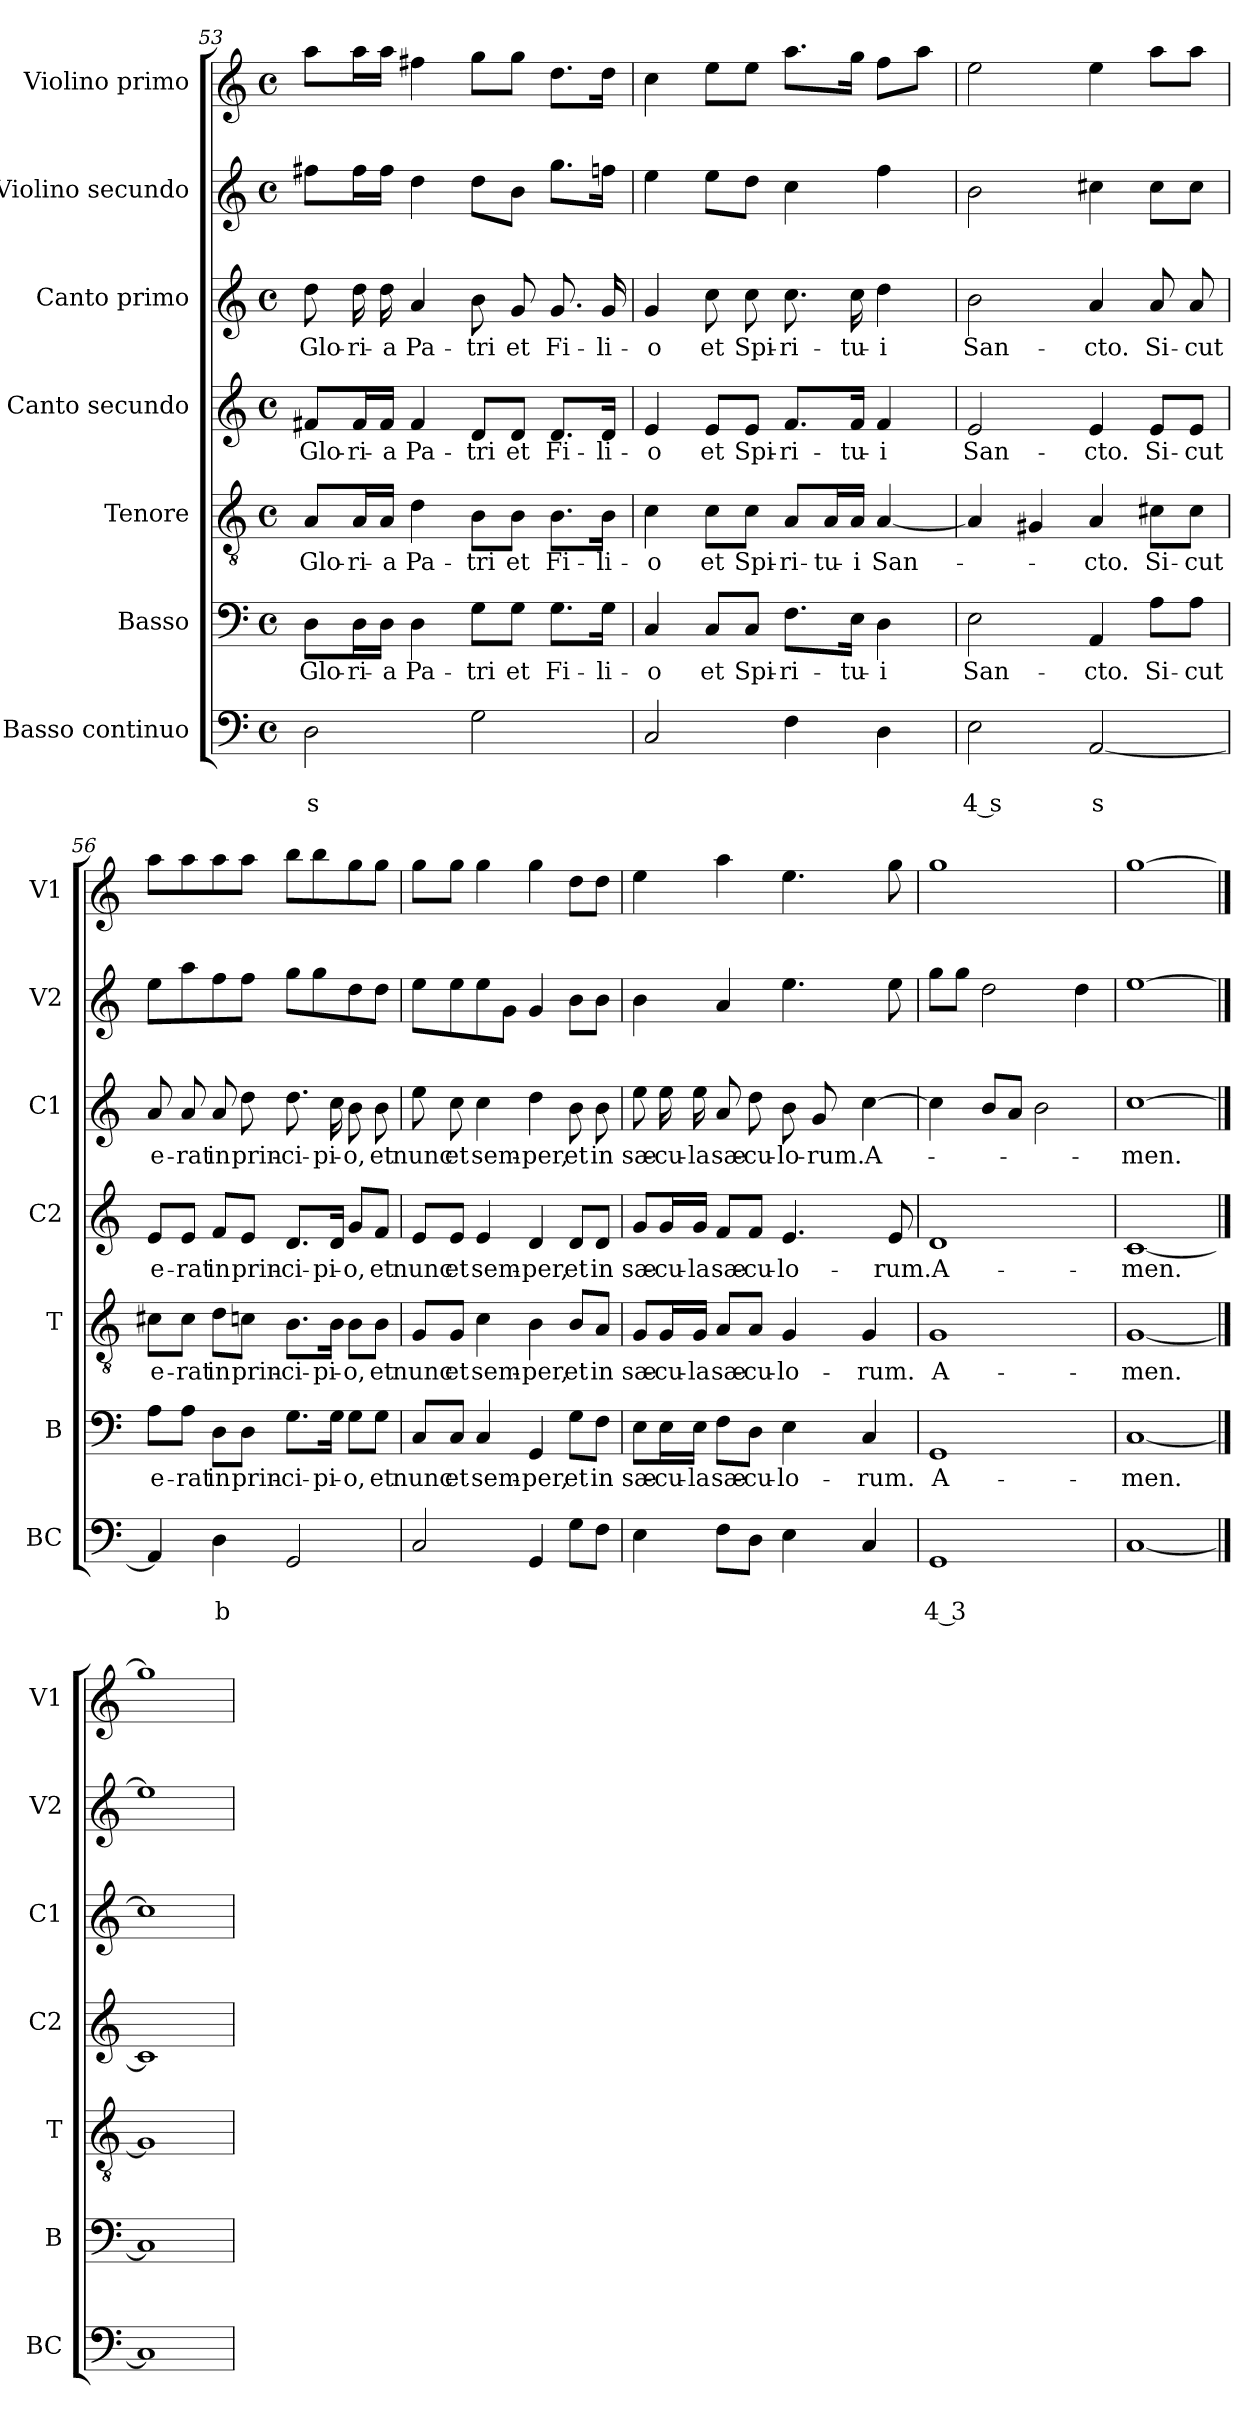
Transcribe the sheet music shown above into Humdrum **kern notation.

**kern	**text	**text	**kern	**text	**kern	**text	**kern	**text	**kern	**text	**kern	**kern
*part7	*part7	*part7	*part6	*part6	*part5	*part5	*part4	*part4	*part3	*part3	*part2	*part1
*staff7	*staff7	*staff7	*staff6	*staff6	*staff5	*staff5	*staff4	*staff4	*staff3	*staff3	*staff2	*staff1
*I"Basso continuo	*	*	*I"Basso	*	*I"Tenore	*	*I"Canto secundo	*	*I"Canto primo	*	*I"Violino secundo	*I"Violino primo
*I'BC	*	*	*I'B	*	*I'T	*	*I'C2	*	*I'C1	*	*I'V2	*I'V1
!!LO:PB:g=z
*clefF4	*	*	*clefF4	*	*clefGv2	*	*clefG2	*	*clefG2	*	*clefG2	*clefG2
*k[]	*	*	*k[]	*	*k[]	*	*k[]	*	*k[]	*	*k[]	*k[]
*C:	*	*	*C:	*	*C:	*	*C:	*	*C:	*	*C:	*C:
*M4/4	*	*	*M4/4	*	*M4/4	*	*M4/4	*	*M4/4	*	*M4/4	*M4/4
*met(c)	*	*	*met(c)	*	*met(c)	*	*met(c)	*	*met(c)	*	*met(c)	*met(c)
=53	=53	=53	=53	=53	=53	=53	=53	=53	=53	=53	=53	=53
!	!	!LO:LY:b	!	!LO:LY:b	!	!LO:LY:b	!	!LO:LY:b	!	!LO:LY:b	!	!
2D\	.	s	8D\L	Glo-	8A/L	Glo-	8f#X/L	Glo-	8dd\	Glo-	8ff#X\L	8aa\L
!	!	!	!	!LO:LY:b	!	!LO:LY:b	!	!LO:LY:b	!	!LO:LY:b	!	!
.	.	.	16D\L	-ri-	16A/L	-ri-	16f#/L	-ri-	16dd\	-ri-	16ff#\L	16aa\L
!	!	!	!	!LO:LY:b	!	!LO:LY:b	!	!LO:LY:b	!	!LO:LY:b	!	!
.	.	.	16D\JJ	-a	16A/JJ	-a	16f#/JJ	-a	16dd\	-a	16ff#\JJ	16aa\JJ
!	!	!	!	!LO:LY:b	!	!LO:LY:b	!	!LO:LY:b	!	!LO:LY:b	!	!
.	.	.	4D\	Pa-	4d\	Pa-	4f#/	Pa-	4a/	Pa-	4dd\	4ff#X\
!	!	!	!	!LO:LY:b	!	!LO:LY:b	!	!LO:LY:b	!	!LO:LY:b	!	!
2G\	.	.	8G\L	-tri	8B\L	-tri	8d/L	-tri	8b\	-tri	8dd\L	8gg\L
!	!	!	!	!LO:LY:b	!	!LO:LY:b	!	!LO:LY:b	!	!LO:LY:b	!	!
.	.	.	8G\J	et	8B\J	et	8d/J	et	8g/	et	8b\J	8gg\J
!	!	!	!	!LO:LY:b	!	!LO:LY:b	!	!LO:LY:b	!	!LO:LY:b	!	!
.	.	.	8.G\L	Fi-	8.B\L	Fi-	8.d/L	Fi-	8.g/	Fi-	8.gg\L	8.dd\L
!	!	!	!	!LO:LY:b	!	!LO:LY:b	!	!LO:LY:b	!	!LO:LY:b	!	!
.	.	.	16G\Jk	-li-	16B\Jk	-li-	16d/Jk	-li-	16g/	-li-	16ffn\Jk	16dd\Jk
=54	=54	=54	=54	=54	=54	=54	=54	=54	=54	=54	=54	=54
!	!	!	!	!LO:LY:b	!	!LO:LY:b	!	!LO:LY:b	!	!LO:LY:b	!	!
2C/	.	.	4C/	-o	4c\	-o	4e/	-o	4g/	-o	4ee\	4cc\
!	!	!	!	!LO:LY:b	!	!LO:LY:b	!	!LO:LY:b	!	!LO:LY:b	!	!
.	.	.	8C/L	et	8c\L	et	8e/L	et	8cc\	et	8ee\L	8ee\L
!	!	!	!	!LO:LY:b	!	!LO:LY:b	!	!LO:LY:b	!	!LO:LY:b	!	!
.	.	.	8C/J	Spi-	8c\J	Spi-	8e/J	Spi-	8cc\	Spi-	8dd\J	8ee\J
!	!	!	!	!LO:LY:b	!	!LO:LY:b	!	!LO:LY:b	!	!LO:LY:b	!	!
4F\	.	.	8.F\L	-ri-	8A/L	-ri-	8.f/L	-ri-	8.cc\	-ri-	4cc\	8.aa\L
!	!	!	!	!	!	!LO:LY:b	!	!	!	!	!	!
.	.	.	.	.	16A/L	-tu-	.	.	.	.	.	.
!	!	!	!	!LO:LY:b	!	!LO:LY:b	!	!LO:LY:b	!	!LO:LY:b	!	!
.	.	.	16E\Jk	-tu-	16A/JJ	-i	16f/Jk	-tu-	16cc\	-tu-	.	16gg\Jk
!	!	!	!	!LO:LY:b	!	!LO:LY:b	!	!LO:LY:b	!	!LO:LY:b	!	!
4D\	.	.	4D\	-i	[4A/	San-	4f/	-i	4dd\	-i	4ff\	8ff\L
.	.	.	.	.	.	.	.	.	.	.	.	8aa\J
=55	=55	=55	=55	=55	=55	=55	=55	=55	=55	=55	=55	=55
!	!	!LO:LY:b	!	!LO:LY:b	!	!	!	!LO:LY:b	!	!LO:LY:b	!	!
2E\	.	4 s	2E\	San-	4A/]	.	2e/	San-	2b\	San-	2b\	2ee\
.	.	.	.	.	4G#X/	.	.	.	.	.	.	.
!	!	!LO:LY:b	!	!LO:LY:b	!	!LO:LY:b	!	!LO:LY:b	!	!LO:LY:b	!	!
[2AA/	.	s	4AA/	-cto.	4A/	-cto.	4e/	-cto.	4a/	-cto.	4cc#X\	4ee\
!	!	!	!	!LO:LY:b	!	!LO:LY:b	!	!LO:LY:b	!	!LO:LY:b	!	!
.	.	.	8A\L	Si-	8c#X\L	Si-	8e/L	Si-	8a/	Si-	8cc#\L	8aa\L
!	!	!	!	!LO:LY:b	!	!LO:LY:b	!	!LO:LY:b	!	!LO:LY:b	!	!
.	.	.	8A\J	-cut	8c#\J	-cut	8e/J	-cut	8a/	-cut	8cc#\J	8aa\J
=56	=56	=56	=56	=56	=56	=56	=56	=56	=56	=56	=56	=56
!	!	!	!	!LO:LY:b	!	!LO:LY:b	!	!LO:LY:b	!	!LO:LY:b	!	!
4AA/]	.	.	8A\L	e-	8c#X\L	e-	8e/L	e-	8a/	e-	8ee\L	8aa\L
!	!	!	!	!LO:LY:b	!	!LO:LY:b	!	!LO:LY:b	!	!LO:LY:b	!	!
.	.	.	8A\J	-rat	8c#\J	-rat	8e/J	-rat	8a/	-rat	8aa\	8aa\
!	!	!LO:LY:b	!	!LO:LY:b	!	!LO:LY:b	!	!LO:LY:b	!	!LO:LY:b	!	!
4D\	.	b	8D\L	in	8d\L	in	8f/L	in	8a/	in	8ff\	8aa\
!	!	!	!	!LO:LY:b	!	!LO:LY:b	!	!LO:LY:b	!	!LO:LY:b	!	!
.	.	.	8D\J	prin-	8cn\J	prin-	8e/J	prin-	8dd\	prin-	8ff\J	8aa\J
!	!	!	!	!LO:LY:b	!	!LO:LY:b	!	!LO:LY:b	!	!LO:LY:b	!	!
2GG/	.	.	8.G\L	-ci-	8.B\L	-ci-	8.d/L	-ci-	8.dd\	-ci-	8gg\L	8bb\L
.	.	.	.	.	.	.	.	.	.	.	8gg\	8bb\
!	!	!	!	!LO:LY:b	!	!LO:LY:b	!	!LO:LY:b	!	!LO:LY:b	!	!
.	.	.	16G\Jk	-pi-	16B\Jk	-pi-	16d/Jk	-pi-	16cc\	-pi-	.	.
!	!	!	!	!LO:LY:b	!	!LO:LY:b	!	!LO:LY:b	!	!LO:LY:b	!	!
.	.	.	8G\L	-o,	8B\L	-o,	8g/L	-o,	8b\	-o,	8dd\	8gg\
!	!	!	!	!LO:LY:b	!	!LO:LY:b	!	!LO:LY:b	!	!LO:LY:b	!	!
.	.	.	8G\J	et	8B\J	et	8f/J	et	8b\	et	8dd\J	8gg\J
!!LO:LB:g=z
=57	=57	=57	=57	=57	=57	=57	=57	=57	=57	=57	=57	=57
!	!	!	!	!LO:LY:b	!	!LO:LY:b	!	!LO:LY:b	!	!LO:LY:b	!	!
2C/	.	.	8C/L	nunc	8G/L	nunc	8e/L	nunc	8ee\	nunc	8ee\L	8gg\L
!	!	!	!	!LO:LY:b	!	!LO:LY:b	!	!LO:LY:b	!	!LO:LY:b	!	!
.	.	.	8C/J	et	8G/J	et	8e/J	et	8cc\	et	8ee\	8gg\J
!	!	!	!	!LO:LY:b	!	!LO:LY:b	!	!LO:LY:b	!	!LO:LY:b	!	!
.	.	.	4C/	sem-	4c\	sem-	4e/	sem-	4cc\	sem-	8ee\	4gg\
.	.	.	.	.	.	.	.	.	.	.	8g\J	.
!	!	!	!	!LO:LY:b	!	!LO:LY:b	!	!LO:LY:b	!	!LO:LY:b	!	!
4GG/	.	.	4GG/	-per,	4B\	-per,	4d/	-per,	4dd\	-per,	4g/	4gg\
!	!	!	!	!LO:LY:b	!	!LO:LY:b	!	!LO:LY:b	!	!LO:LY:b	!	!
8G\L	.	.	8G\L	et	8B/L	et	8d/L	et	8b\	et	8b\L	8dd\L
!	!	!	!	!LO:LY:b	!	!LO:LY:b	!	!LO:LY:b	!	!LO:LY:b	!	!
8F\J	.	.	8F\J	in	8A/J	in	8d/J	in	8b\	in	8b\J	8dd\J
=58	=58	=58	=58	=58	=58	=58	=58	=58	=58	=58	=58	=58
!	!	!	!	!LO:LY:b	!	!LO:LY:b	!	!LO:LY:b	!	!LO:LY:b	!	!
4E\	.	.	8E\L	sæ-	8G/L	sæ-	8g/L	sæ-	8ee\	sæ-	4b\	4ee\
!	!	!	!	!LO:LY:b	!	!LO:LY:b	!	!LO:LY:b	!	!LO:LY:b	!	!
.	.	.	16E\L	-cu-	16G/L	-cu-	16g/L	-cu-	16ee\	-cu-	.	.
!	!	!	!	!LO:LY:b	!	!LO:LY:b	!	!LO:LY:b	!	!LO:LY:b	!	!
.	.	.	16E\JJ	-la	16G/JJ	-la	16g/JJ	-la	16ee\	-la	.	.
!	!	!	!	!LO:LY:b	!	!LO:LY:b	!	!LO:LY:b	!	!LO:LY:b	!	!
8F\L	.	.	8F\L	sæ-	8A/L	sæ-	8f/L	sæ-	8a/	sæ-	4a/	4aa\
!	!	!	!	!LO:LY:b	!	!LO:LY:b	!	!LO:LY:b	!	!LO:LY:b	!	!
8D\J	.	.	8D\J	-cu-	8A/J	-cu-	8f/J	-cu-	8dd\	-cu-	.	.
!	!	!	!	!LO:LY:b	!	!LO:LY:b	!	!LO:LY:b	!	!LO:LY:b	!	!
4E\	.	.	4E\	-lo-	4G/	-lo-	4.e/	-lo-	8b\	-lo-	4.ee\	4.ee\
!	!	!	!	!	!	!	!	!	!	!LO:LY:b	!	!
.	.	.	.	.	.	.	.	.	8g/	-rum.	.	.
!	!	!	!	!LO:LY:b	!	!LO:LY:b	!	!	!	!LO:LY:b	!	!
4C/	.	.	4C/	-rum.	4G/	-rum.	.	.	[4cc\	A-	.	.
!	!	!	!	!	!	!	!	!LO:LY:b	!	!	!	!
.	.	.	.	.	.	.	8e/	-rum.	.	.	8ee\	8gg\
=59	=59	=59	=59	=59	=59	=59	=59	=59	=59	=59	=59	=59
!	!	!LO:LY:b	!	!LO:LY:b	!	!LO:LY:b	!	!LO:LY:b	!	!	!	!
1GG	.	4 3	1GG	A-	1G	A-	1d	A-	4cc\]	.	8gg\L	1gg
.	.	.	.	.	.	.	.	.	.	.	8gg\J	.
.	.	.	.	.	.	.	.	.	8b/L	.	2dd\	.
.	.	.	.	.	.	.	.	.	8a/J	.	.	.
.	.	.	.	.	.	.	.	.	2b\	.	.	.
.	.	.	.	.	.	.	.	.	.	.	4dd\	.
=60	=60	=60	=60	=60	=60	=60	=60	=60	=60	=60	=60	=60
!	!	!	!	!LO:LY:b	!	!LO:LY:b	!	!LO:LY:b	!	!LO:LY:b	!	!
[1C	.	.	[1C	-men.	[1G	-men.	[1c	-men.	[1cc	-men.	[1ee	[1gg
==61	==61	==61	==61	==61	==61	==61	==61	==61	==61	==61	==61	==61
1C]	.	.	1C]	.	1G]	.	1c]	.	1cc]	.	1ee]	1gg]
=	=	=	=	=	=	=	=	=	=	=	=	=
*-	*-	*-	*-	*-	*-	*-	*-	*-	*-	*-	*-	*-
